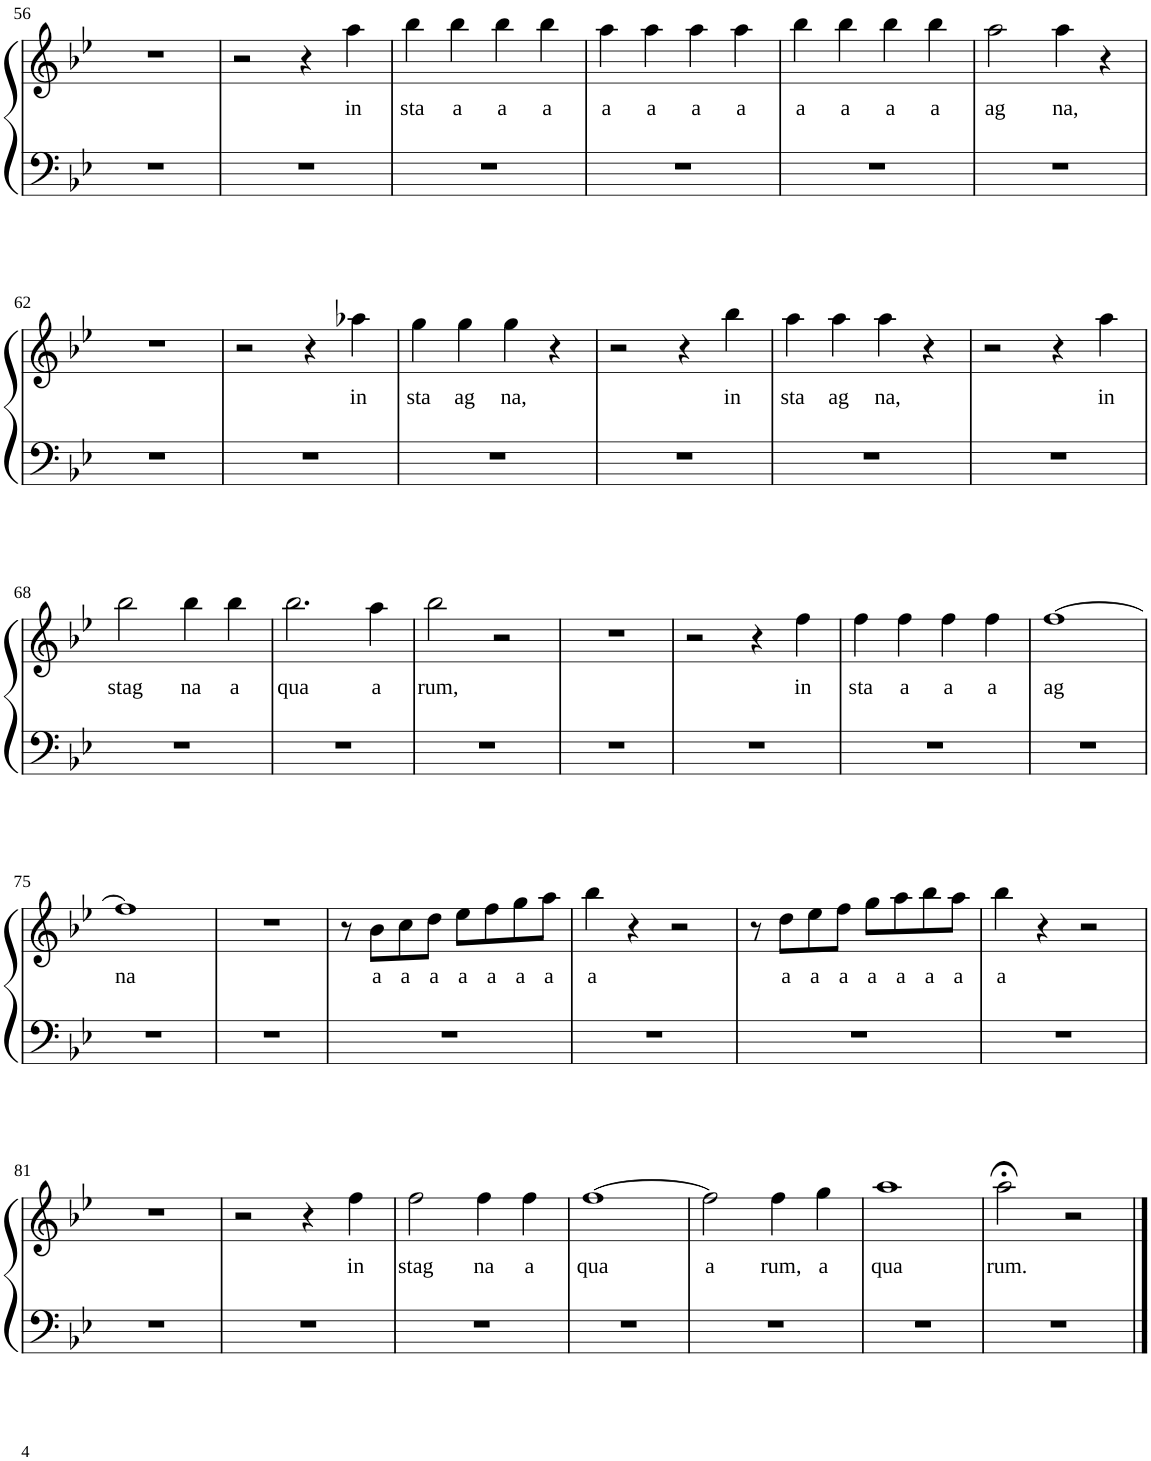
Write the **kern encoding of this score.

**kern	**kern	**text
*part1	*part1	*part1
*staff2	*staff1	*staff1
*I"Piano	*	*
*I'Pno	*	*
!!LO:PB:g=z
*clefF4	*clefG2	*
*k[b-e-]	*k[b-e-]	*
*B-:	*B-:	*
*M2/2	*M2/2	*
=56	=56	=56
1r	1r	.
=57	=57	=57
1r	2r	.
.	4r	.
!	!	!LO:LY:b
.	4aa\	in
=58	=58	=58
!	!	!LO:LY:b
1r	4bb-\	sta
!	!	!LO:LY:b
.	4bb-\	a
!	!	!LO:LY:b
.	4bb-\	a
!	!	!LO:LY:b
.	4bb-\	a
=59	=59	=59
!	!	!LO:LY:b
1r	4aa\	a
!	!	!LO:LY:b
.	4aa\	a
!	!	!LO:LY:b
.	4aa\	a
!	!	!LO:LY:b
.	4aa\	a
=60	=60	=60
!	!	!LO:LY:b
1r	4bb-\	a
!	!	!LO:LY:b
.	4bb-\	a
!	!	!LO:LY:b
.	4bb-\	a
!	!	!LO:LY:b
.	4bb-\	a
=61	=61	=61
!	!	!LO:LY:b
1r	2aa\	ag
!	!	!LO:LY:b
.	4aa\	na,
.	4r	.
!!LO:LB:g=z
=62	=62	=62
1r	1r	.
=63	=63	=63
1r	2r	.
.	4r	.
!	!	!LO:LY:b
.	4aa-X\	in
=64	=64	=64
!	!	!LO:LY:b
1r	4gg\	sta
!	!	!LO:LY:b
.	4gg\	ag
!	!	!LO:LY:b
.	4gg\	na,
.	4r	.
=65	=65	=65
1r	2r	.
.	4r	.
!	!	!LO:LY:b
.	4bb-\	in
=66	=66	=66
!	!	!LO:LY:b
1r	4aa\	sta
!	!	!LO:LY:b
.	4aa\	ag
!	!	!LO:LY:b
.	4aa\	na,
.	4r	.
=67	=67	=67
1r	2r	.
.	4r	.
!	!	!LO:LY:b
.	4aa\	in
!!LO:LB:g=z
=68	=68	=68
!	!	!LO:LY:b
1r	2bb-\	stag
!	!	!LO:LY:b
.	4bb-\	na
!	!	!LO:LY:b
.	4bb-\	a
=69	=69	=69
!	!	!LO:LY:b
1r	2.bb-\	qua
!	!	!LO:LY:b
.	4aa\	a
=70	=70	=70
!	!	!LO:LY:b
1r	2bb-\	rum,
.	2r	.
=71	=71	=71
1r	1r	.
=72	=72	=72
1r	2r	.
.	4r	.
!	!	!LO:LY:b
.	4ff\	in
=73	=73	=73
!	!	!LO:LY:b
1r	4ff\	sta
!	!	!LO:LY:b
.	4ff\	a
!	!	!LO:LY:b
.	4ff\	a
!	!	!LO:LY:b
.	4ff\	a
=74	=74	=74
!	!	!LO:LY:b
1r	[1ff	ag
!!LO:LB:g=z
=75	=75	=75
!	!	!LO:LY:b
1r	1ff]	na
=76	=76	=76
1r	1r	.
=77	=77	=77
1r	8r	.
!	!	!LO:LY:b
.	8b-\L	a
!	!	!LO:LY:b
.	8cc\	a
!	!	!LO:LY:b
.	8dd\J	a
!	!	!LO:LY:b
.	8ee-\L	a
!	!	!LO:LY:b
.	8ff\	a
!	!	!LO:LY:b
.	8gg\	a
!	!	!LO:LY:b
.	8aa\J	a
=78	=78	=78
!	!	!LO:LY:b
1r	4bb-\	a
.	4r	.
.	2r	.
=79	=79	=79
1r	8r	.
!	!	!LO:LY:b
.	8dd\L	a
!	!	!LO:LY:b
.	8ee-\	a
!	!	!LO:LY:b
.	8ff\J	a
!	!	!LO:LY:b
.	8gg\L	a
!	!	!LO:LY:b
.	8aa\	a
!	!	!LO:LY:b
.	8bb-\	a
!	!	!LO:LY:b
.	8aa\J	a
=80	=80	=80
!	!	!LO:LY:b
1r	4bb-\	a
.	4r	.
.	2r	.
!!LO:LB:g=z
=81	=81	=81
1r	1r	.
=82	=82	=82
1r	2r	.
.	4r	.
!	!	!LO:LY:b
.	4ff\	in
=83	=83	=83
!	!	!LO:LY:b
1r	2ff\	stag
!	!	!LO:LY:b
.	4ff\	na
!	!	!LO:LY:b
.	4ff\	a
=84	=84	=84
!	!	!LO:LY:b
1r	[1ff	qua
=85	=85	=85
!	!	!LO:LY:b
1r	2ff\]	a
!	!	!LO:LY:b
.	4ff\	rum,
!	!	!LO:LY:b
.	4gg\	a
=86	=86	=86
!	!	!LO:LY:b
1r	1aa	qua
=87	=87	=87
!	!	!LO:LY:b
1r	2aa;<\	rum.
.	2r	.
==	==	==
*-	*-	*-
